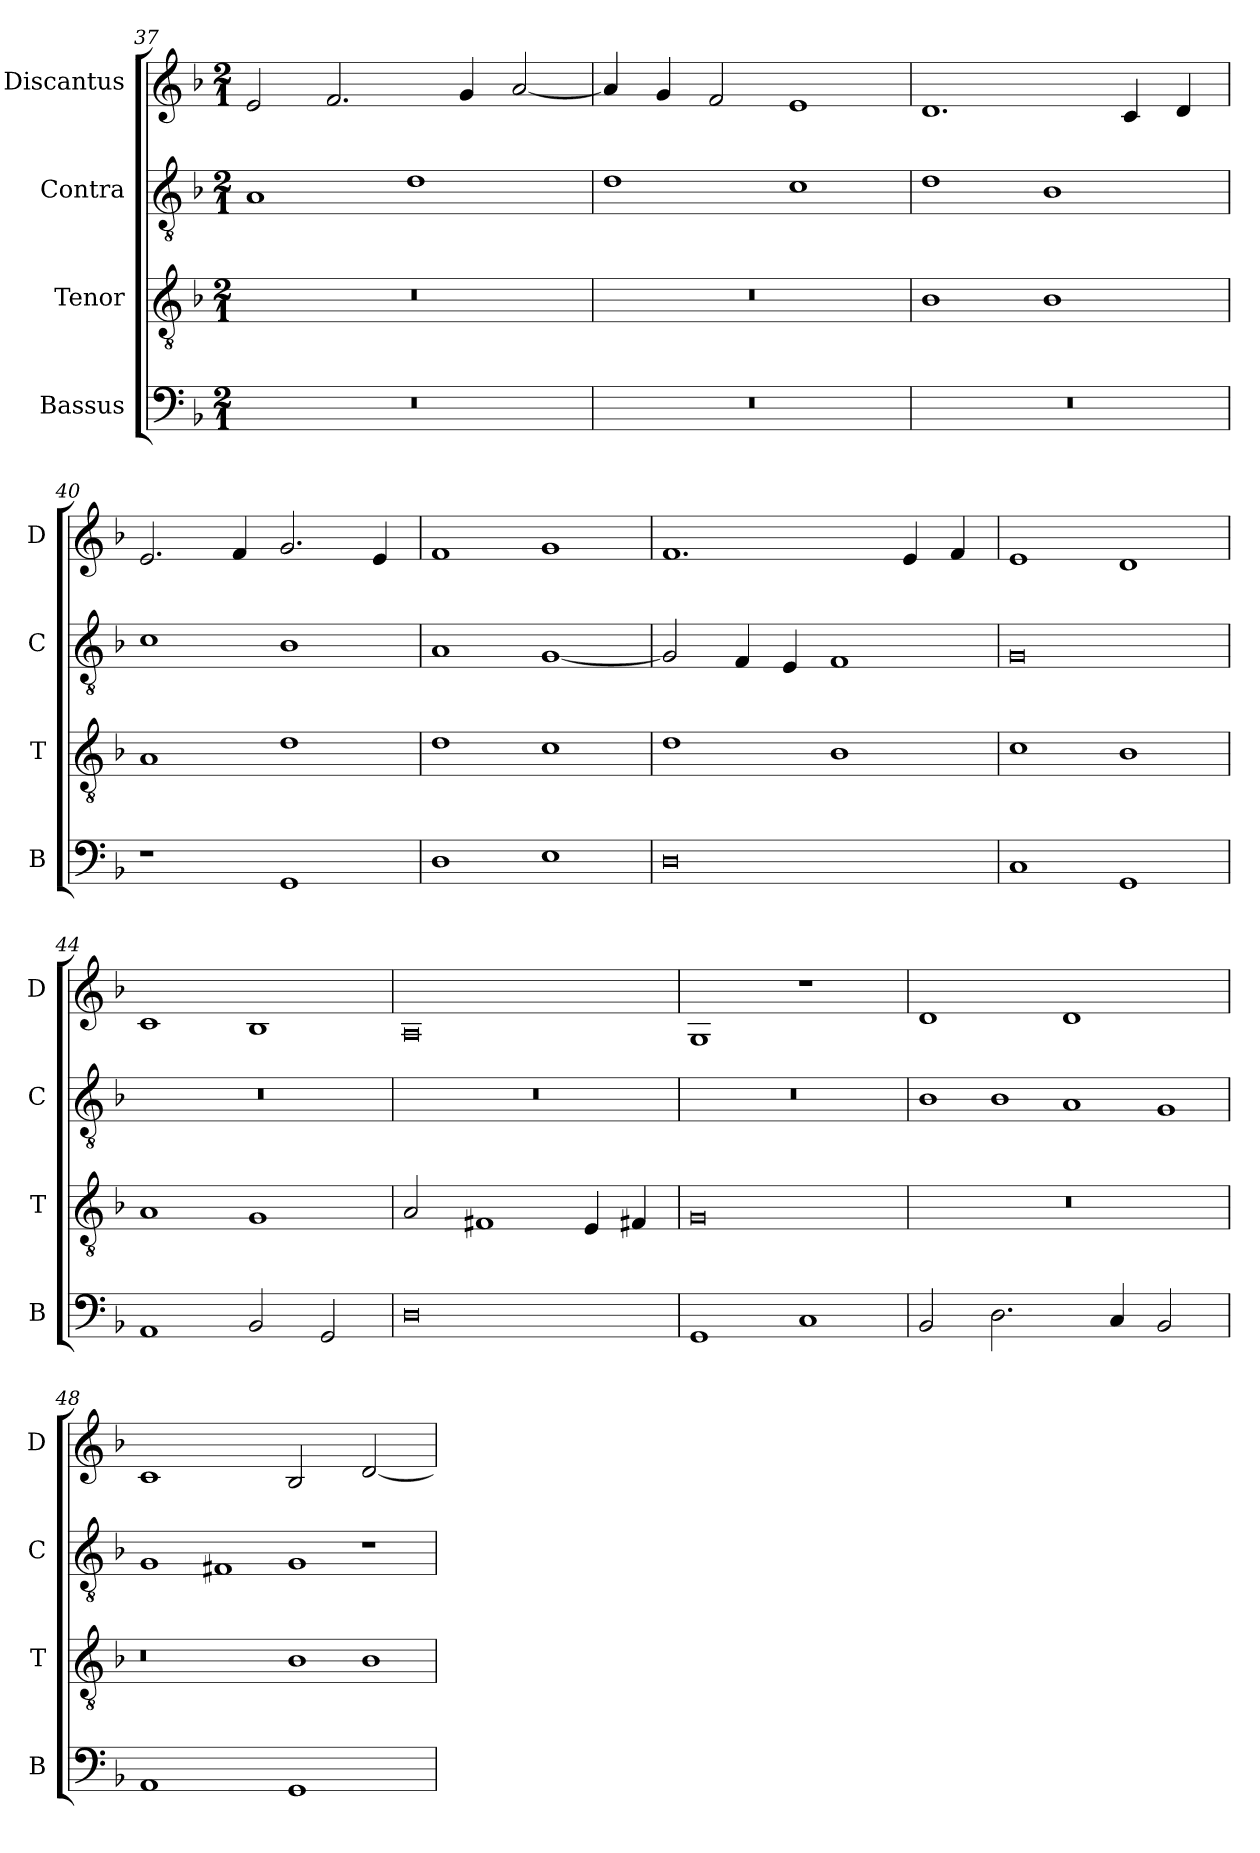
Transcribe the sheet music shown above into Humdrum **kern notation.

**kern	**kern	**kern	**kern
*part4	*part3	*part2	*part1
*staff4	*staff3	*staff2	*staff1
*I"Bassus	*I"Tenor	*I"Contra	*I"Discantus
*I'B	*I'T	*I'C	*I'D
*clefF4	*clefGv2	*clefGv2	*clefG2
*k[b-]	*k[b-]	*k[b-]	*k[b-]
*M2/1	*M2/1	*M2/1	*M2/1
=37	=37	=37	=37
0r	0r	1A	2e
.	.	.	2.f
.	.	1d	.
.	.	.	4g
.	.	.	[2a
=38	=38	=38	=38
0r	0r	1d	4a]
.	.	.	4g
.	.	.	2f
.	.	1c	1e
=39	=39	=39	=39
0r	1B-	1d	1.d
.	1B-	1B-	.
.	.	.	4c
.	.	.	4d
=40	=40	=40	=40
1r	1A	1c	2.e
.	.	.	4f
1GG	1d	1B-	2.g
.	.	.	4e
=41	=41	=41	=41
1D	1d	1A	1f
1E	1c	[1G	1g
=42	=42	=42	=42
0D	1d	2G]	1.f
.	.	4F	.
.	.	4E	.
.	1B-	1F	.
.	.	.	4e
.	.	.	4f
=43	=43	=43	=43
1C	1c	0G	1e
1GG	1B-	.	1d
=44	=44	=44	=44
1AA	1A	0r	1c
2BB-	1G	.	1B-
2GG	.	.	.
=45	=45	=45	=45
0D	2A	0r	0A
.	1F#X	.	.
.	4E	.	.
.	4F#X	.	.
=46	=46	=46	=46
1GG	0G	0r	1G
1C	.	.	1r
=47	=47	=47	=47
!	!LO:N:vis=00	!LO:N:vis=1	!
2BB-	0r	2B-	1d
!	!	!LO:N:vis=1	!
2.D	.	2B-	.
!	!	!LO:N:vis=1	!
.	.	2A	1d
4C	.	.	.
!	!	!LO:N:vis=1	!
2BB-	.	2G	.
=48	=48	=48	=48
!	!LO:N:vis=0	!LO:N:vis=1	!
1AA	1r	2G	1c
!	!	!LO:N:vis=1	!
.	.	2F#X	.
!	!LO:N:vis=1	!LO:N:vis=1	!
1GG	2B-	2G	2B-
!	!LO:N:vis=1	!LO:N:vis=1	!
.	2B-	2r	[2d
=	=	=	=
*-	*-	*-	*-
